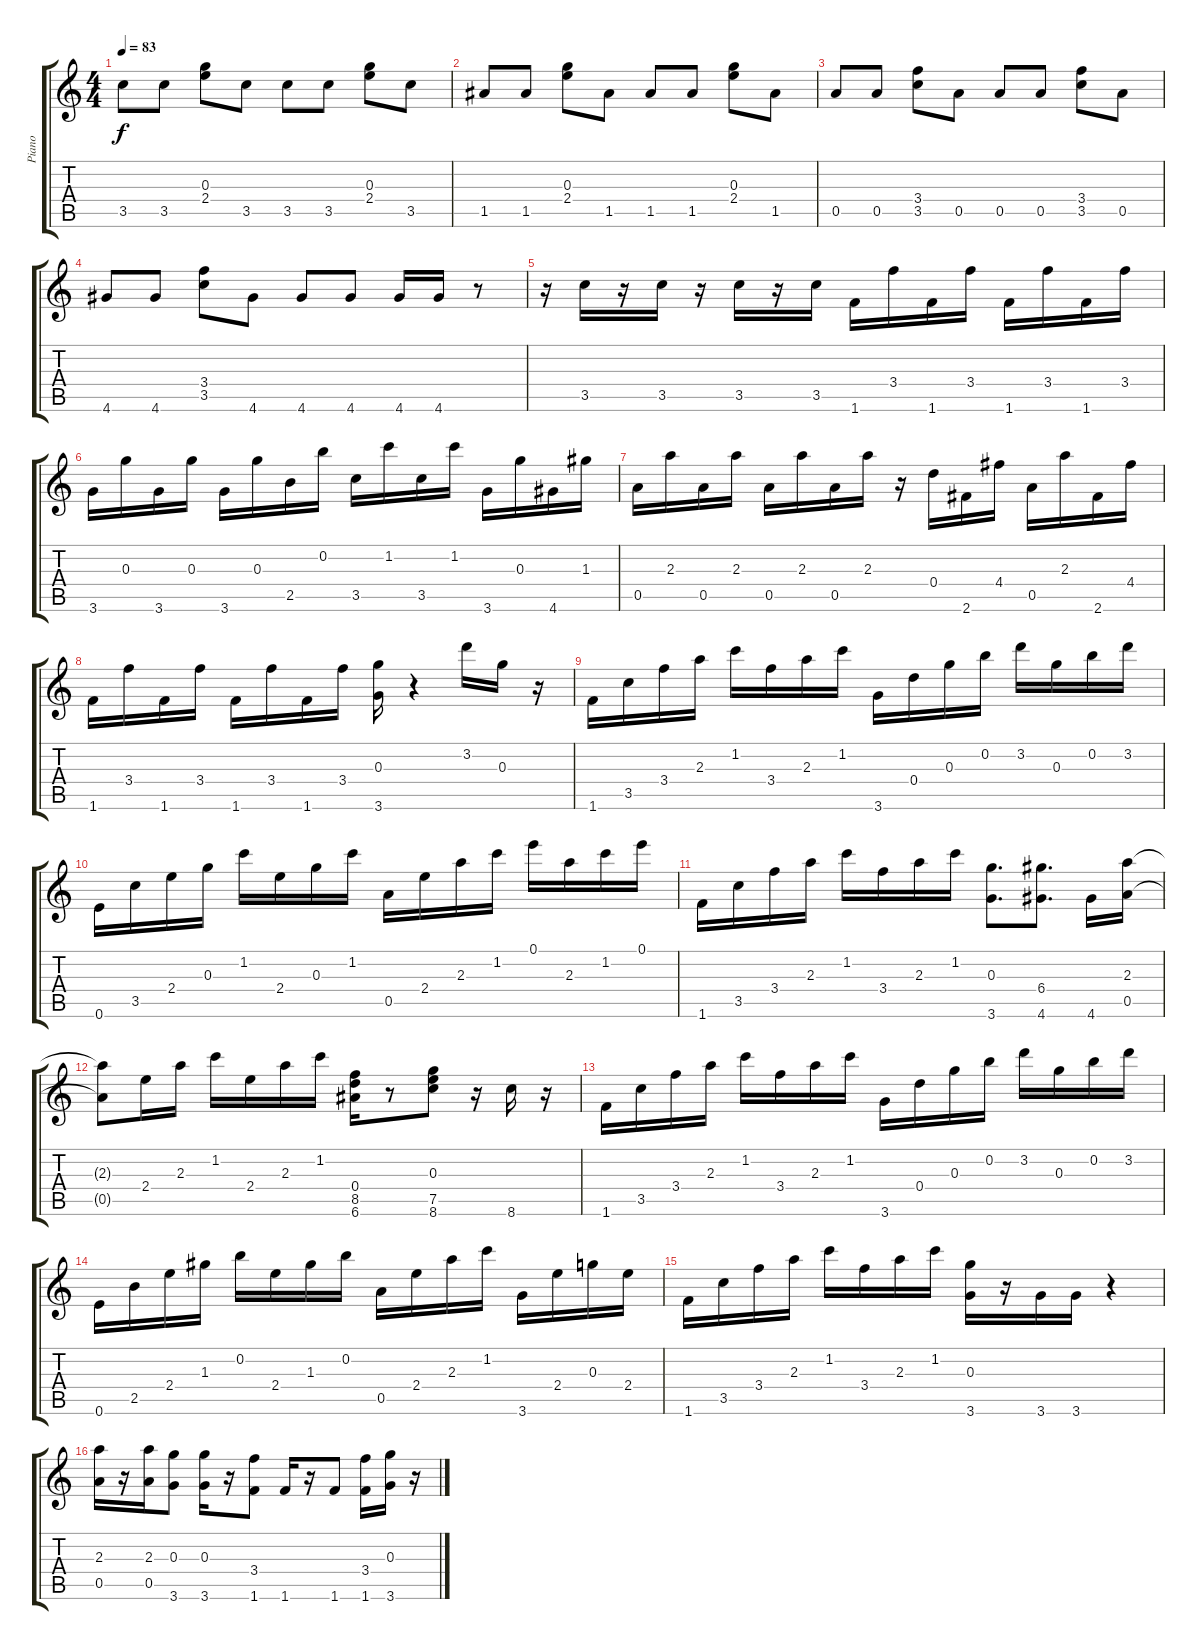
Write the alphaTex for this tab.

\track ("Piano" "Piano") {instrument acousticgrandpiano}
\staff {score tabs}
\tuning (E6 B5 G5 D5 A4 E4) {hide}
\ts (4 4)
\tempo 83
\clef g2
\ks c
3.5.8{dy f} 3.5.8 (0.3 2.4).8 3.5.8 3.5.8 3.5.8 (0.3 2.4).8 3.5.8 |
1.5.8 1.5.8 (0.3 2.4).8 1.5.8 1.5.8 1.5.8 (0.3 2.4).8 1.5.8 |
0.5.8 0.5.8 (3.4 3.5).8 0.5.8 0.5.8 0.5.8 (3.4 3.5).8 0.5.8 |
4.6.8 4.6.8 (3.4 3.5).8 4.6.8 4.6.8 4.6.8 4.6.16 4.6.16 r.8 |
r.16 3.5.16 r.16 3.5.16 r.16 3.5.16 r.16 3.5.16 1.6.16 3.4.16 1.6.16 3.4.16 1.6.16 3.4.16 1.6.16 3.4.16 |
3.6.16 0.3.16 3.6.16 0.3.16 3.6.16 0.3.16 2.5.16 0.2.16 3.5.16 1.2.16 3.5.16 1.2.16 3.6.16 0.3.16 4.6.16 1.3.16 |
0.5.16 2.3.16 0.5.16 2.3.16 0.5.16 2.3.16 0.5.16 2.3.16 r.16 0.4.16 2.6.16 4.4.16 0.5.16 2.3.16 2.6.16 4.4.16 |
1.6.16 3.4.16 1.6.16 3.4.16 1.6.16 3.4.16 1.6.16 3.4.16 (0.3 3.6).16 r.4 3.2.16 0.3.16 r.16 |
1.6.16 3.5.16 3.4.16 2.3.16 1.2.16 3.4.16 2.3.16 1.2.16 3.6.16 0.4.16 0.3.16 0.2.16 3.2.16 0.3.16 0.2.16 3.2.16 |
0.6.16 3.5.16 2.4.16 0.3.16 1.2.16 2.4.16 0.3.16 1.2.16 0.5.16 2.4.16 2.3.16 1.2.16 0.1.16 2.3.16 1.2.16 0.1.16 |
1.6.16 3.5.16 3.4.16 2.3.16 1.2.16 3.4.16 2.3.16 1.2.16 (0.3 3.6).8{d} (6.4 4.6).8{d} 4.6.16 (2.3 0.5).16 |
(2.3{t} 0.5{t}).8 2.4.16 2.3.16 1.2.16 2.4.16 2.3.16 1.2.16 (0.4 8.5 6.6).16 r.8 (0.3 7.5 8.6).8 r.16 8.6.16 r.16 |
1.6.16 3.5.16 3.4.16 2.3.16 1.2.16 3.4.16 2.3.16 1.2.16 3.6.16 0.4.16 0.3.16 0.2.16 3.2.16 0.3.16 0.2.16 3.2.16 |
0.6.16 2.5.16 2.4.16 1.3.16 0.2.16 2.4.16 1.3.16 0.2.16 0.5.16 2.4.16 2.3.16 1.2.16 3.6.16 2.4.16 0.3.16 2.4.16 |
1.6.16 3.5.16 3.4.16 2.3.16 1.2.16 3.4.16 2.3.16 1.2.16 (0.3 3.6).16 r.16 3.6.16 3.6.16 r.4 |
(2.3 0.5).16 r.16 (2.3 0.5).16 (0.3 3.6).8 (0.3 3.6).16 r.16 (3.4 1.6).8 1.6.16 r.16 1.6.8 (3.4 1.6).16 (0.3 3.6).16 r.16
